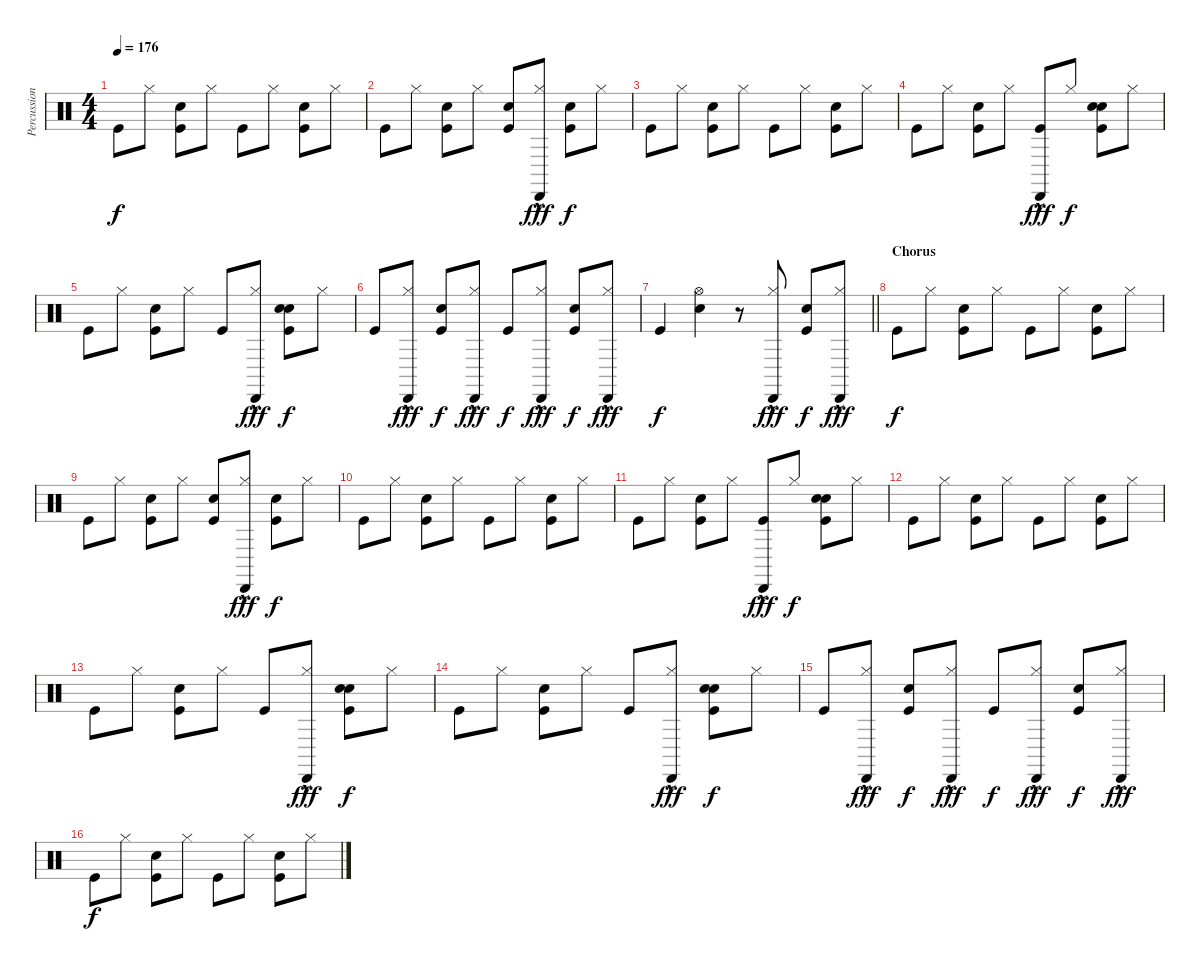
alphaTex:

\track ("Percussion" "Percussion") {instrument percussion}
\staff {score}
\articulation defaults
\ts (4 4)
\tempo 176
\clef neutral
\ks c "Kick (hit)".8{dy f} "Hi-Hat (closed)".8
("Kick (hit)" "Snare (hit) 2").8 "Hi-Hat (closed)".8 "Kick (hit)".8 "Hi-Hat (closed)".8 ("Kick (hit)" "Snare (hit) 2").8 "Hi-Hat (closed)".8 |
"Kick (hit)".8 "Hi-Hat (closed)".8 ("Kick (hit)" "Snare (hit) 2").8 "Hi-Hat (closed)".8 ("Kick (hit)" "Hand Clap (hit)").8 ("Hi-Hat (closed)" "Cabasa (hit)"{hac}).8{dy fff} ("Kick (hit)" "Snare (hit) 2").8{dy f} "Hi-Hat (closed)".8 |
"Kick (hit)".8 "Hi-Hat (closed)".8 ("Kick (hit)" "Snare (hit) 2").8 "Hi-Hat (closed)".8 "Kick (hit)".8 "Hi-Hat (closed)".8 ("Kick (hit)" "Snare (hit) 2").8 "Hi-Hat (closed)".8 |
"Kick (hit)".8 "Hi-Hat (closed)".8 ("Kick (hit)" "Snare (hit) 2").8 "Hi-Hat (closed)".8 ("Kick (hit)" "Cabasa (hit)"{hac}).8{dy fff} "Hi-Hat (closed)".8{dy f} ("Kick (hit)" "Snare (hit) 2" "Hand Clap (hit)").8 "Hi-Hat (closed)".8 |
"Kick (hit)".8 "Hi-Hat (closed)".8 ("Kick (hit)" "Snare (hit) 2").8 "Hi-Hat (closed)".8 "Kick (hit)".8 ("Hi-Hat (closed)" "Cabasa (hit)"{hac}).8{dy fff} ("Kick (hit)" "Snare (hit) 2" "Hand Clap (hit)").8{dy f} "Hi-Hat (closed)".8 |
"Kick (hit)".8 ("Hi-Hat (closed)" "Cabasa (hit)"{hac}).8{dy fff} ("Kick (hit)" "Snare (hit) 2").8{dy f} ("Hi-Hat (closed)" "Cabasa (hit)"{hac}).8{dy fff} "Kick (hit)".8{dy f} ("Hi-Hat (closed)" "Cabasa (hit)"{hac}).8{dy fff} ("Kick (hit)" "Snare (hit) 2").8{dy f} ("Hi-Hat (closed)" "Cabasa (hit)"{hac}).8{dy fff} |
\barLineRight lightlight "Kick (hit)".4{dy f}
("Snare (hit) 2" "Hi-Hat (open)").4 r.8 ("Hi-Hat (closed)" "Cabasa (hit)"{hac}).8{dy fff} ("Kick (hit)" "Snare (hit) 2").8{dy f} ("Hi-Hat (closed)" "Cabasa (hit)"{hac}).8{dy fff} |
\section ("" "Chorus")
"Kick (hit)".8{dy f} "Hi-Hat (closed)".8 ("Kick (hit)" "Snare (hit) 2").8 "Hi-Hat (closed)".8 "Kick (hit)".8 "Hi-Hat (closed)".8 ("Kick (hit)" "Snare (hit) 2").8 "Hi-Hat (closed)".8 |
"Kick (hit)".8 "Hi-Hat (closed)".8 ("Kick (hit)" "Snare (hit) 2").8 "Hi-Hat (closed)".8 ("Kick (hit)" "Hand Clap (hit)").8 ("Hi-Hat (closed)" "Cabasa (hit)"{hac}).8{dy fff} ("Kick (hit)" "Snare (hit) 2").8{dy f} "Hi-Hat (closed)".8 |
"Kick (hit)".8 "Hi-Hat (closed)".8 ("Kick (hit)" "Snare (hit) 2").8 "Hi-Hat (closed)".8 "Kick (hit)".8 "Hi-Hat (closed)".8 ("Kick (hit)" "Snare (hit) 2").8 "Hi-Hat (closed)".8 |
"Kick (hit)".8 "Hi-Hat (closed)".8 ("Kick (hit)" "Snare (hit) 2").8 "Hi-Hat (closed)".8 ("Kick (hit)" "Cabasa (hit)"{hac}).8{dy fff} "Hi-Hat (closed)".8{dy f} ("Kick (hit)" "Snare (hit) 2" "Hand Clap (hit)").8 "Hi-Hat (closed)".8 |
"Kick (hit)".8 "Hi-Hat (closed)".8 ("Kick (hit)" "Snare (hit) 2").8 "Hi-Hat (closed)".8 "Kick (hit)".8 "Hi-Hat (closed)".8 ("Kick (hit)" "Snare (hit) 2").8 "Hi-Hat (closed)".8 |
"Kick (hit)".8 "Hi-Hat (closed)".8 ("Kick (hit)" "Snare (hit) 2").8 "Hi-Hat (closed)".8 "Kick (hit)".8 ("Hi-Hat (closed)" "Cabasa (hit)"{hac}).8{dy fff} ("Kick (hit)" "Snare (hit) 2" "Hand Clap (hit)").8{dy f} "Hi-Hat (closed)".8 |
"Kick (hit)".8 "Hi-Hat (closed)".8 ("Kick (hit)" "Snare (hit) 2").8 "Hi-Hat (closed)".8 "Kick (hit)".8 ("Hi-Hat (closed)" "Cabasa (hit)"{hac}).8{dy fff} ("Kick (hit)" "Snare (hit) 2" "Hand Clap (hit)").8{dy f} "Hi-Hat (closed)".8 |
"Kick (hit)".8 ("Hi-Hat (closed)" "Cabasa (hit)"{hac}).8{dy fff} ("Kick (hit)" "Snare (hit) 2").8{dy f} ("Hi-Hat (closed)" "Cabasa (hit)"{hac}).8{dy fff} "Kick (hit)".8{dy f} ("Hi-Hat (closed)" "Cabasa (hit)"{hac}).8{dy fff} ("Kick (hit)" "Snare (hit) 2").8{dy f} ("Hi-Hat (closed)" "Cabasa (hit)"{hac}).8{dy fff} |
"Kick (hit)".8{dy f} "Hi-Hat (closed)".8 ("Kick (hit)" "Snare (hit) 2").8 "Hi-Hat (closed)".8 "Kick (hit)".8 "Hi-Hat (closed)".8 ("Kick (hit)" "Snare (hit) 2").8 "Hi-Hat (closed)".8
